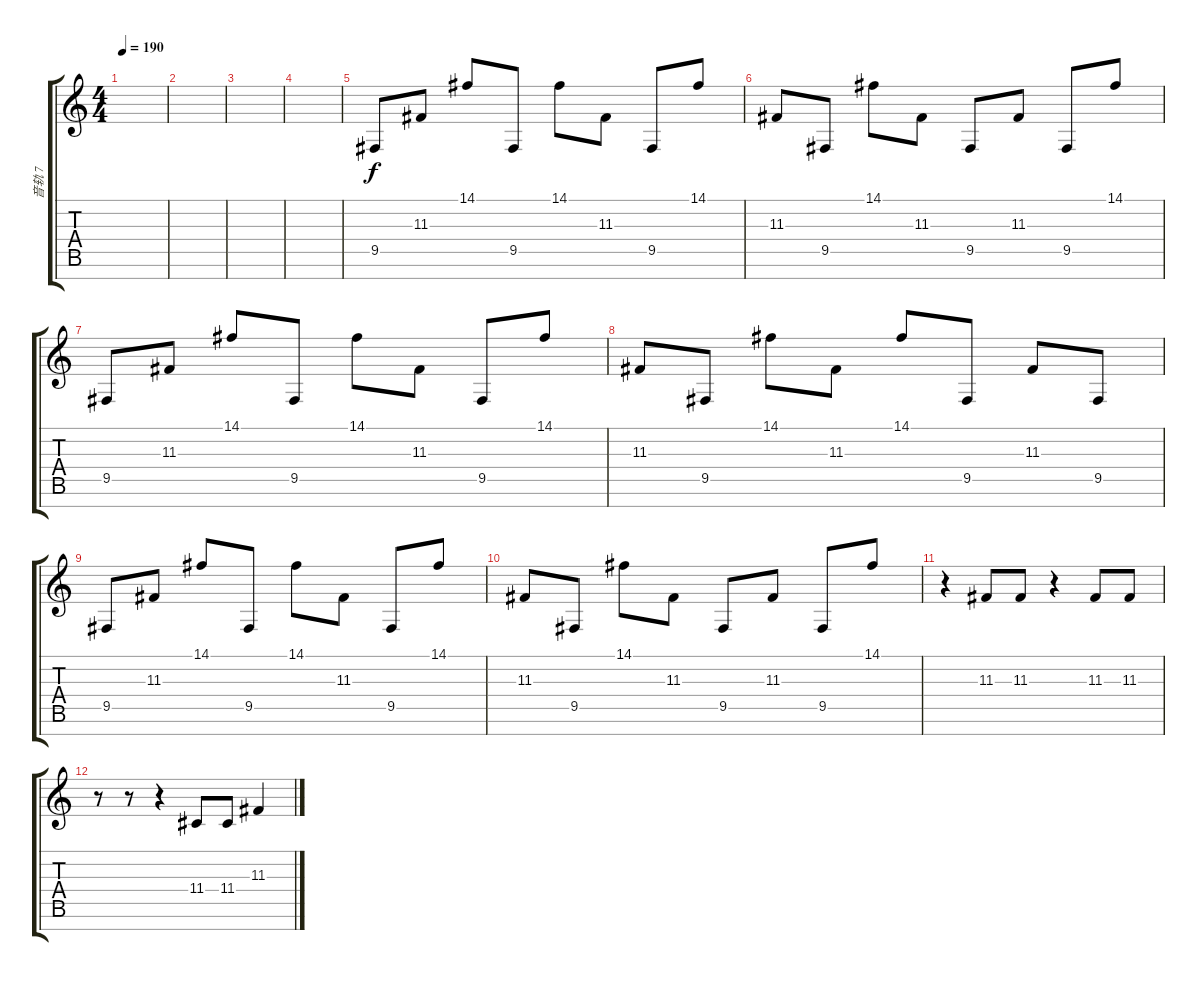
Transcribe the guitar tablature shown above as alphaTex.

\track ("音轨 7" "音轨 7") {instrument woodblock}
\staff {score tabs}
\tuning (E4 B3 G3 D3 A2 E2 B1) {hide}
\ts (4 4)
\tempo 190
\clef g2
\ks c
|
|
|
|
9.5.8 11.3.8 14.1.8 9.5.8 14.1.8 11.3.8 9.5.8 14.1.8 |
11.3.8 9.5.8 14.1.8 11.3.8 9.5.8 11.3.8 9.5.8 14.1.8 |
9.5.8 11.3.8 14.1.8 9.5.8 14.1.8 11.3.8 9.5.8 14.1.8 |
11.3.8 9.5.8 14.1.8 11.3.8 14.1.8 9.5.8 11.3.8 9.5.8 |
9.5.8 11.3.8 14.1.8 9.5.8 14.1.8 11.3.8 9.5.8 14.1.8 |
11.3.8 9.5.8 14.1.8 11.3.8 9.5.8 11.3.8 9.5.8 14.1.8 |
r.4 11.3.8 11.3.8 r.4 11.3.8 11.3.8 |
r.8 r.8 r.4 11.4.8 11.4.8 11.3.4
